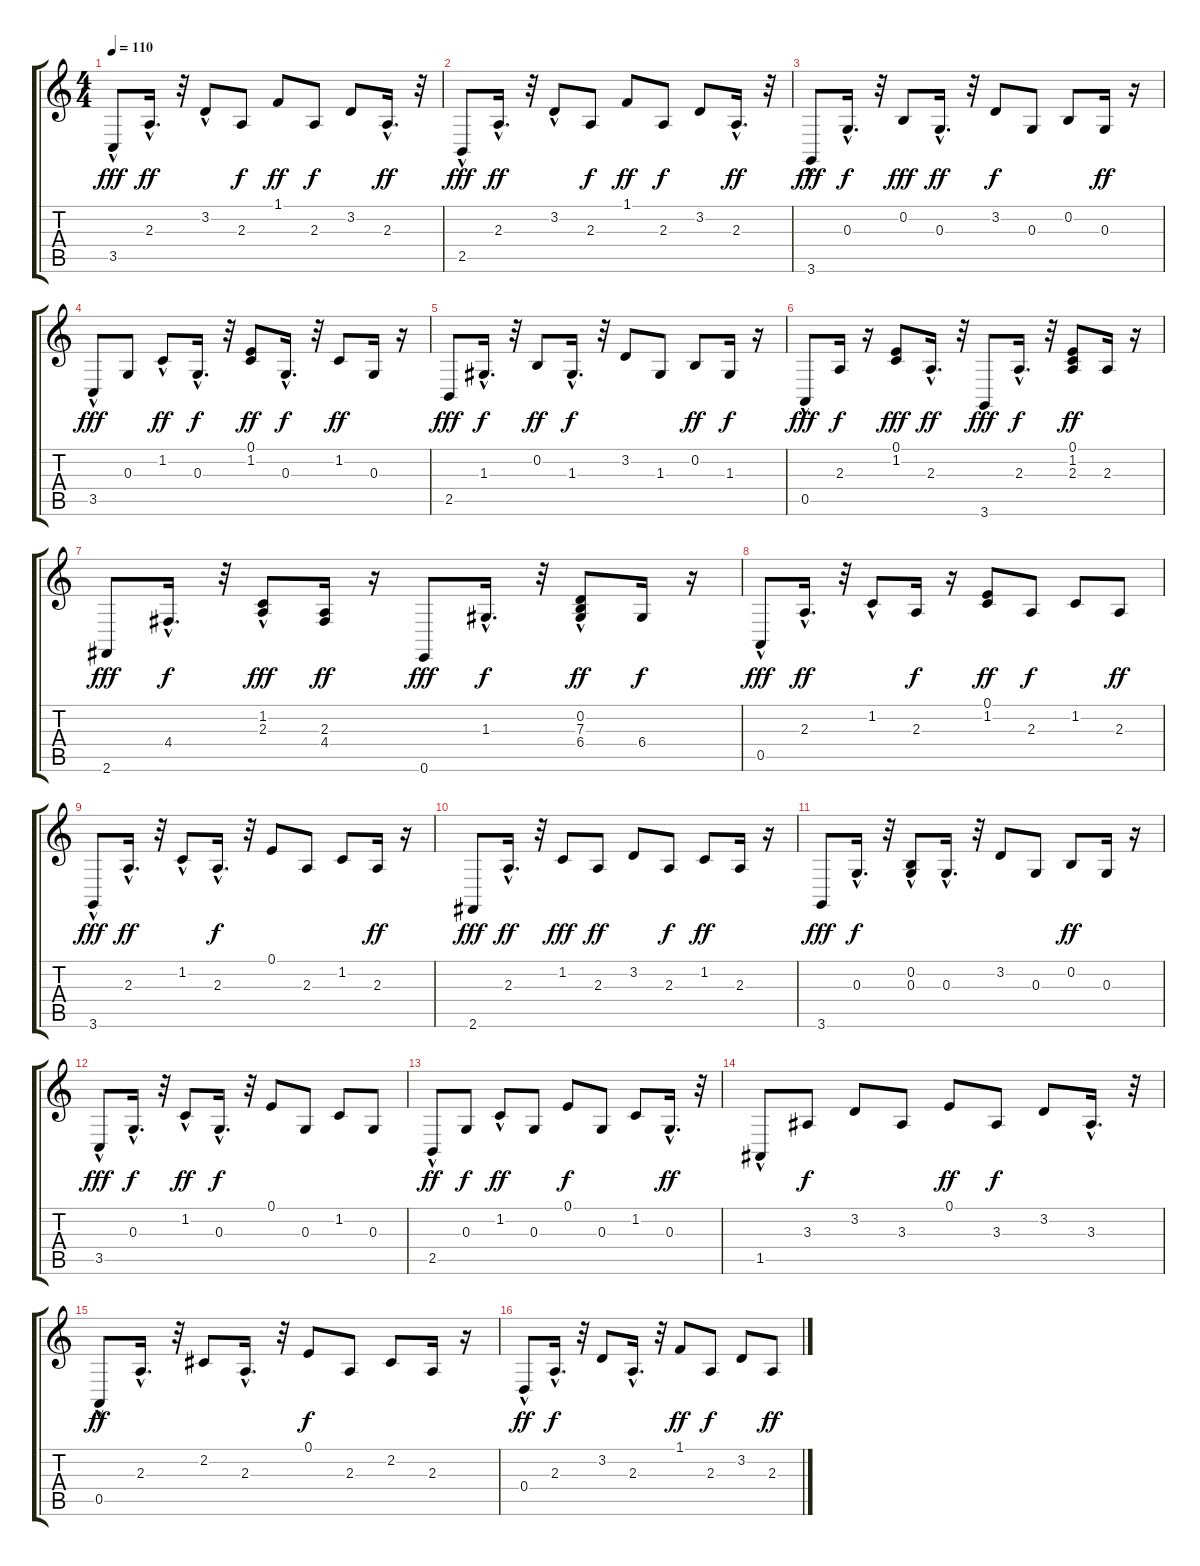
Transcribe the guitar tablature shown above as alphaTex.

\track "" {instrument acousticgrandpiano}
\staff {score tabs}
\tuning (E4 B3 G3 D3 A2 E2) {hide}
\ts (4 4)
\tempo 110
\clef g2
\ks c
3.5{hac}.8{dy fff} 2.3{hac}.16{d dy ff} r.32 3.2{hac}.8 2.3.8{dy f} 1.1.8{dy ff} 2.3.8{dy f} 3.2.8 2.3{hac}.16{d dy ff} r.32 |
2.5{hac}.8{dy fff} 2.3{hac}.16{d dy ff} r.32 3.2{hac}.8 2.3.8{dy f} 1.1.8{dy ff} 2.3.8{dy f} 3.2.8 2.3{hac}.16{d dy ff} r.32 |
3.6{hac}.8{dy fff} 0.3{hac}.16{d dy f} r.32 0.2.8{dy fff} 0.3{hac}.16{d dy ff} r.32 3.2.8{dy f} 0.3.8 0.2.8 0.3.16{dy ff} r.16 |
3.5{hac}.8{dy fff} 0.3.8 1.2{hac}.8{dy ff} 0.3{hac}.16{d dy f} r.32 (0.1 1.2).8{dy ff} 0.3{hac}.16{d dy f} r.32 1.2.8{dy ff} 0.3.16 r.16 |
2.5.8{dy fff} 1.3{hac}.16{d dy f} r.32 0.2.8{dy ff} 1.3{hac}.16{d dy f} r.32 3.2.8 1.3.8 0.2.8{dy ff} 1.3.16{dy f} r.16 |
0.5{hac}.8{dy fff} 2.3.16{dy f} r.16 (0.1 1.2).8{dy fff} 2.3{hac}.16{d dy ff} r.32 3.6.8{dy fff} 2.3{hac}.16{d dy f} r.32 (0.1 1.2 2.3).8{dy ff} 2.3.16 r.16 |
2.6.8{dy fff} 4.4{hac}.16{d dy f} r.32 (1.2 2.3{hac}).8{dy fff} (2.3 4.4).16{dy ff} r.16 0.6.8{dy fff} 1.3{hac}.16{d dy f} r.32 (0.2{hac} 7.3 6.4).8{dy ff} 6.4.16{dy f} r.16 |
0.5{hac}.8{dy fff} 2.3{hac}.16{d dy ff} r.32 1.2{hac}.8 2.3.16{dy f} r.16 (0.1 1.2).8{dy ff} 2.3.8{dy f} 1.2.8 2.3.8{dy ff} |
3.6{hac}.8{dy fff} 2.3{hac}.16{d dy ff} r.32 1.2{hac}.8 2.3{hac}.16{d dy f} r.32 0.1.8 2.3.8 1.2.8 2.3.16{dy ff} r.16 |
2.6.8{dy fff} 2.3{hac}.16{d dy ff} r.32 1.2.8{dy fff} 2.3.8{dy ff} 3.2.8 2.3.8{dy f} 1.2.8{dy ff} 2.3.16 r.16 |
3.6.8{dy fff} 0.3{hac}.16{d dy f} r.32 (0.2{hac} 0.3).8 0.3{hac}.16{d} r.32 3.2.8 0.3.8 0.2.8{dy ff} 0.3.16 r.16 |
3.5{hac}.8{dy fff} 0.3{hac}.16{d dy f} r.32 1.2{hac}.8{dy ff} 0.3{hac}.16{d dy f} r.32 0.1.8 0.3.8 1.2.8 0.3.8 |
2.5{hac}.8{dy ff} 0.3.8{dy f} 1.2{hac}.8{dy ff} 0.3.8 0.1.8{dy f} 0.3.8 1.2.8 0.3{hac}.16{d dy ff} r.32 |
1.5{hac}.8 3.3.8{dy f} 3.2.8 3.3.8 0.1.8{dy ff} 3.3.8{dy f} 3.2.8 3.3{hac}.16{d} r.32 |
0.5{hac}.8{dy ff} 2.3{hac}.16{d} r.32 2.2.8 2.3{hac}.16{d} r.32 0.1.8{dy f} 2.3.8 2.2.8 2.3.16 r.16 |
0.4{hac}.8{dy ff} 2.3{hac}.16{d dy f} r.32 3.2.8 2.3{hac}.16{d} r.32 1.1.8{dy ff} 2.3.8{dy f} 3.2.8 2.3.8{dy ff}
